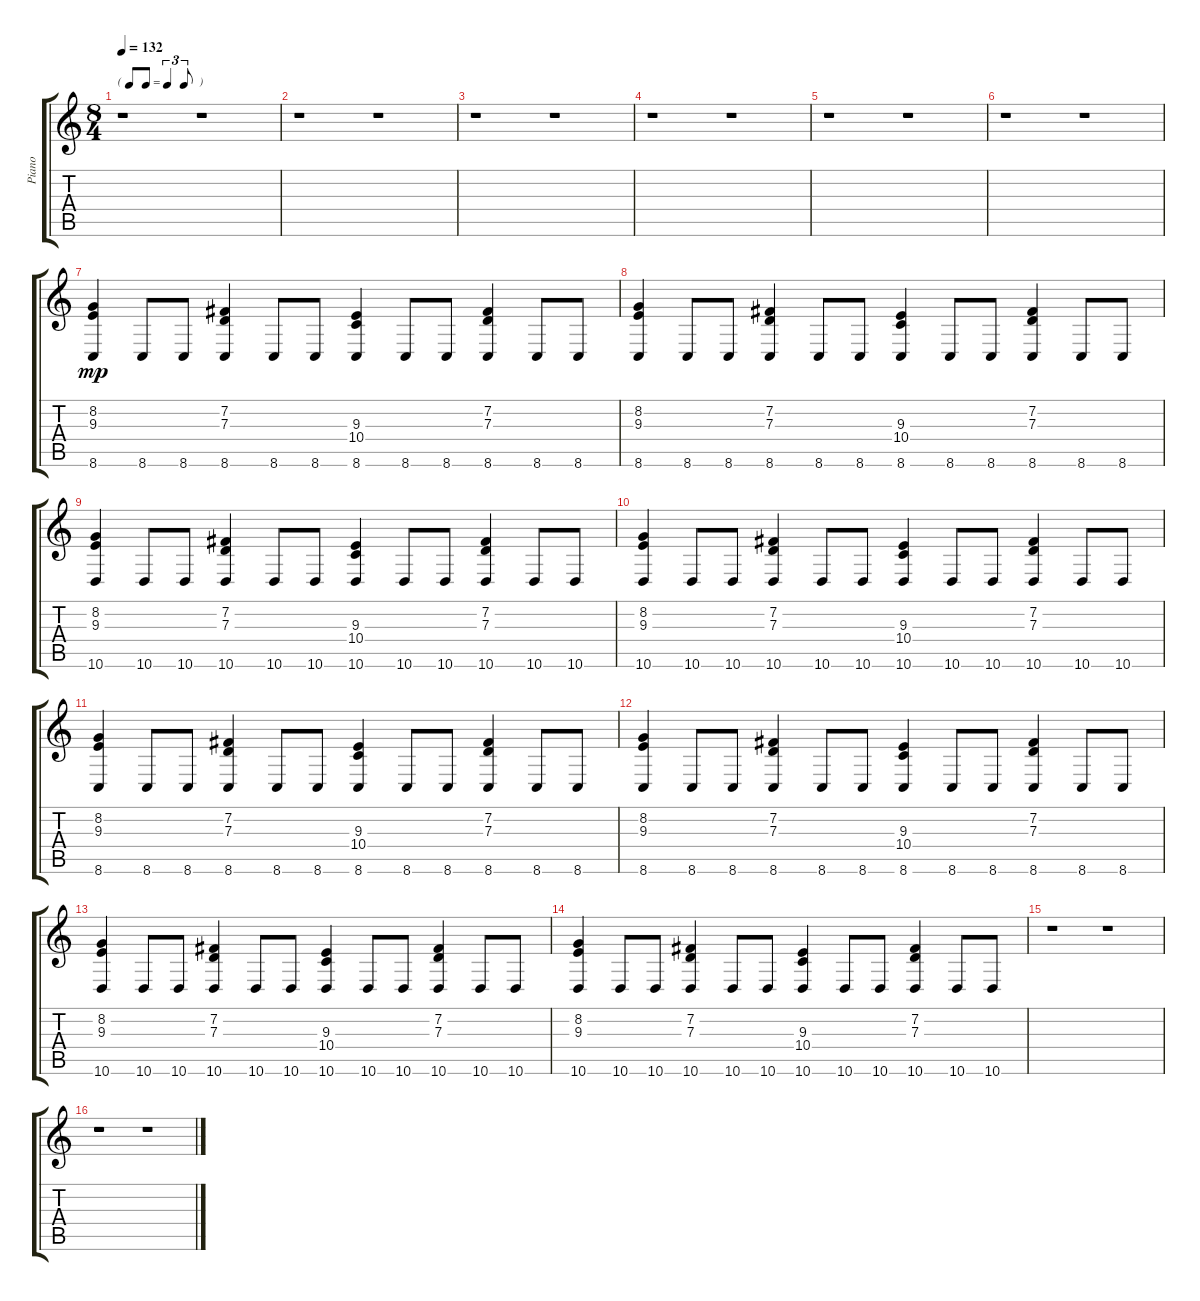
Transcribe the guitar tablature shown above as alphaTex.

\track ("Piano" "Piano") {instrument brightacousticpiano}
\staff {score tabs}
\tuning (E4 B3 G3 D3 A2 E2) {hide}
\ts (8 4)
\tf triplet8th
\tempo 132
\clef g2
\ks c
r.1{dy mp} r.1 |
r.1 r.1 |
r.1 r.1 |
r.1 r.1 |
r.1 r.1 |
r.1 r.1 |
(8.2 9.3 8.6).4 8.6.8 8.6.8 (7.2 7.3 8.6).4 8.6.8 8.6.8 (9.3 10.4 8.6).4 8.6.8 8.6.8 (7.2 7.3 8.6).4 8.6.8 8.6.8 |
(8.2 9.3 8.6).4 8.6.8 8.6.8 (7.2 7.3 8.6).4 8.6.8 8.6.8 (9.3 10.4 8.6).4 8.6.8 8.6.8 (7.2 7.3 8.6).4 8.6.8 8.6.8 |
(8.2 9.3 10.6).4 10.6.8 10.6.8 (7.2 7.3 10.6).4 10.6.8 10.6.8 (9.3 10.4 10.6).4 10.6.8 10.6.8 (7.2 7.3 10.6).4 10.6.8 10.6.8 |
(8.2 9.3 10.6).4 10.6.8 10.6.8 (7.2 7.3 10.6).4 10.6.8 10.6.8 (9.3 10.4 10.6).4 10.6.8 10.6.8 (7.2 7.3 10.6).4 10.6.8 10.6.8 |
(8.2 9.3 8.6).4 8.6.8 8.6.8 (7.2 7.3 8.6).4 8.6.8 8.6.8 (9.3 10.4 8.6).4 8.6.8 8.6.8 (7.2 7.3 8.6).4 8.6.8 8.6.8 |
(8.2 9.3 8.6).4 8.6.8 8.6.8 (7.2 7.3 8.6).4 8.6.8 8.6.8 (9.3 10.4 8.6).4 8.6.8 8.6.8 (7.2 7.3 8.6).4 8.6.8 8.6.8 |
(8.2 9.3 10.6).4 10.6.8 10.6.8 (7.2 7.3 10.6).4 10.6.8 10.6.8 (9.3 10.4 10.6).4 10.6.8 10.6.8 (7.2 7.3 10.6).4 10.6.8 10.6.8 |
(8.2 9.3 10.6).4 10.6.8 10.6.8 (7.2 7.3 10.6).4 10.6.8 10.6.8 (9.3 10.4 10.6).4 10.6.8 10.6.8 (7.2 7.3 10.6).4 10.6.8 10.6.8 |
r.1 r.1 |
r.1 r.1
